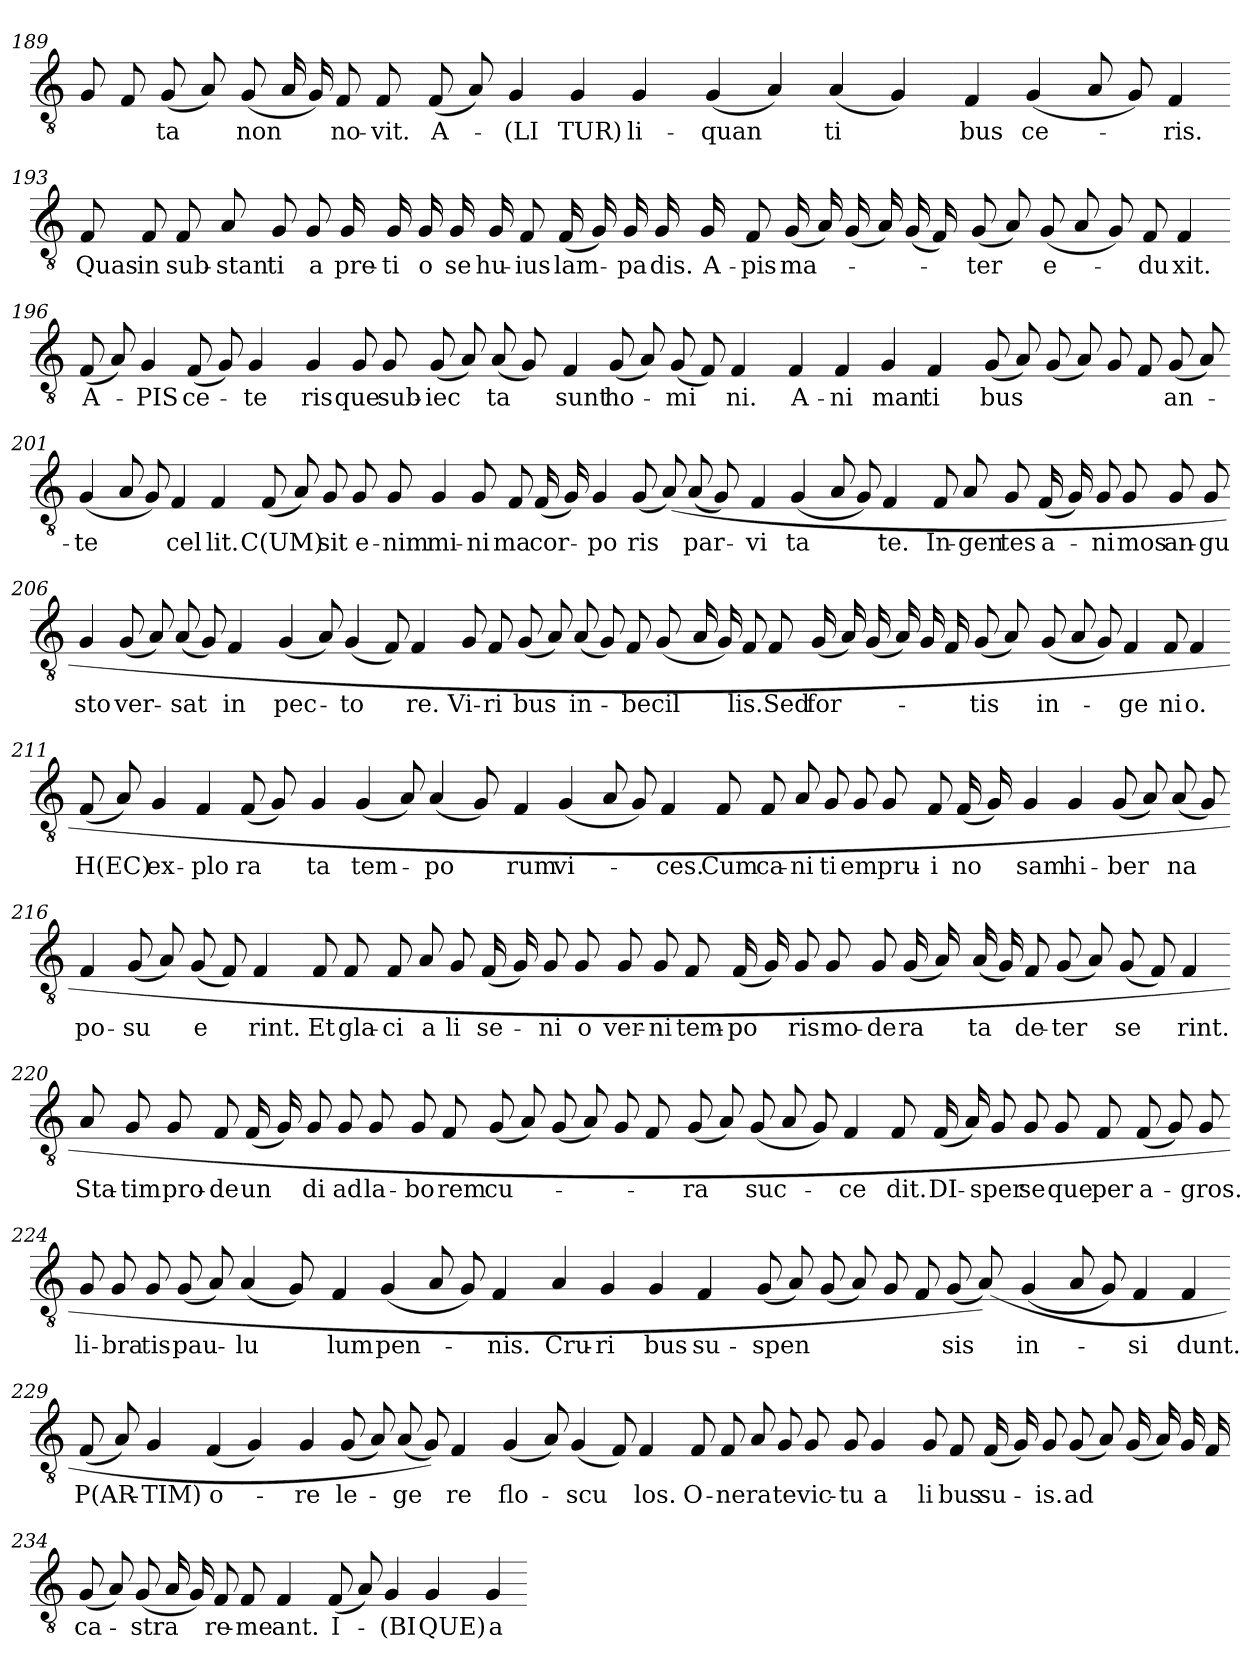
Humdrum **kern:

**kern	**text
*part1	*part1
*staff1	*staff1
*clefGv2	*
*k[]	*
=189	=189
8G	.
8F	.
(8G	-ta
8A)	.
(8G	non
16A	.
16G)	.
8F	no-
8F	-vit.
=190-	=190-
(8F	A-
8A)	.
4G	(LI
4G	-TUR)
4G	li-
=191-	=191-
(4G	quan
4A)	.
(4A	ti
4G)	.
=192-	=192-
4F	-bus
(4G	ce-
8A	.
8G)	.
4F	-ris.
=193-	=193-
8F	Quas
8F	in
8F	sub-
8A	stan
8G	ti
8G	-a
16G	pre-
16G	ti
16G	o
16G	-se
=194-	=194-
16G	hu-
8F	-ius
(16F	lam-
16G)	.
16G	pa
16G	-dis.
16G	A-
8F	-pis
(16G	ma-
16A)	.
(16G	.
16A)	.
(16G	.
16F)	.
=195-	=195-
(8G	-ter
8A)	.
(8G	e-
8A	.
8G)	.
8F	du
4F	-xit.
=196-	=196-
(8F	A-
8A)	.
4G	-PIS
(8F	ce-
8G)	.
4G	te
=197-	=197-
4G	-ris
8G	que
8G	sub-
(8G	iec
8A)	.
(8A	-ta
8G)	.
=198-	=198-
4F	sunt
(8G	ho-
8A)	.
(8G	mi
8F)	.
4F	-ni.
=199-	=199-
4F	A-
4F	ni
4G	man
4F	ti
=200-	=200-
(8G	-bus
8A)	.
(8G	.
8A)	.
8G	.
8F	.
(8G	an-
8A)	.
=201-	=201-
(4G	te
8A	.
8G)	.
4F	cel
4F	-lit.
=202-	=202-
(8F	C(UM)
8A)	.
8G	sit
8G	e-
8G	-nim
4G	mi-
8G	ni
=203-	=203-
8F	-ma
(16F	cor-
16G)	.
4G	po
(8G	-ris
(8A)	.
(8A	par-
8G)	.
=204-	=204-
4F	vi
(4G	ta
8A	.
8G)	.
4F	-te.
=205-	=205-
8F	In-
8A	gen
8G	-tes
(16F	a-
16G)	.
8G	ni
8G	-mos
8G	an-
8G	gu
=206-	=206-
4G	-sto
(8G	ver-
8A)	.
(8A	-sat
8G)	.
4F	in
=207-	=207-
(4G	pec-
8A)	.
(4G	to
8F)	.
4F	-re.
=208-	=208-
8G	Vi-
8F	ri
(8G	-bus
8A)	.
(8A	in-
8G)	.
8F	be
(8G	cil
=209-	=209-
16A	.
16G)	.
8F	-lis.
8F	Sed
(16G	for-
16A)	.
(16G	.
16A)	.
16G	.
16F	.
(8G	-tis
8A)	.
=210-	=210-
(8G	in-
8A	.
8G)	.
4F	ge
8F	ni
4F	-o.
=211-	=211-
(8F	H(EC)
8A)	.
4G	ex-
4F	plo
(8F	ra
8G)	.
=212-	=212-
4G	-ta
(4G	tem-
8A)	.
(4A	po
8G)	.
=213-	=213-
4F	-rum
(4G	vi-
8A	.
8G)	.
4F	-ces.
=214-	=214-
8F	Cum
8F	ca-
8A	ni
8G	ti
8G	-em
8G	pru-
8F	i
(16F	no
16G)	.
=215-	=215-
4G	-sam
4G	hi-
(8G	ber
8A)	.
(8A	-na
8G)	.
=216-	=216-
4F	po-
(8G	su
8A)	.
(8G	e
8F)	.
4F	-rint.
=217-	=217-
8F	Et
8F	gla-
8F	ci
8A	a
8G	-li
(16F	se-
16G)	.
8G	ni
8G	-o
=218-	=218-
8G	ver-
8G	-ni
8F	tem-
(16F	po
16G)	.
8G	-ris
8G	mo-
8G	de
(16G	ra
16A)	.
=219-	=219-
(16A	-ta
16G)	.
8F	de-
(8G	ter
8A)	.
(8G	se
8F)	.
4F	-rint.
=220-	=220-
8A	Sta-
8G	-tim
8G	pro-
8F	de
(16F	un
16G)	.
8G	-di
8G	ad
8G	la-
=221-	=221-
8G	bo
8F	-rem
(8G	cu-
8A)	.
(8G	.
8A)	.
8G	.
8F	.
=222-	=222-
(8G	-ra
8A)	.
(8G	suc-
8A	.
8G)	.
4F	ce
8F	-dit.
=223-	=223-
(16F	DI-
16A)	.
8G	sper
8G	se
8G	-que
8F	per
(8F	a-
8G)	.
8G	-gros.
=224-	=224-
8G	li-
8G	bra
8G	-tis
(8G	pau-
8A)	.
(4A	lu
8G)	.
=225-	=225-
4F	-lum
(4G	pen-
8A	.
8G)	.
4F	-nis.
=226-	=226-
4A	Cru-
4G	ri
4G	-bus
4F	su-
=227-	=227-
(8G	spen
8A)	.
(8G	.
8A)	.
8G	.
8F	.
(8G	-sis
(8A))	.
=228-	=228-
(4G	in-
8A	.
8G)	.
4F	si
4F	-dunt.
=229-	=229-
(8F	P(AR-
8A)	.
4G	-TIM)
(4F	o-
4G)	.
=230-	=230-
4G	-re
(8G	le-
8A)	.
(8A	ge
8G))	.
4F	-re
=231-	=231-
(4G	flo-
8A)	.
(4G	scu
8F)	.
4F	-los.
=232-	=232-
8F	O-
8F	ne
8A	ra
8G	-te
8G	vic-
8G	tu
4G	a
=233-	=233-
8G	li
8F	-bus
(16F	su-
16G)	.
8G	-is.
(8G	ad
8A)	.
(16G	.
16A)	.
16G	.
16F	.
=234-	=234-
(8G	ca-
8A)	.
(8G	-stra
16A	.
16G)	.
8F	re-
8F	me
4F	-ant.
=235-	=235-
(8F	I-
8A)	.
4G	(BI
4G	-QUE)
4G	a-
=-	=-
*-	*-
